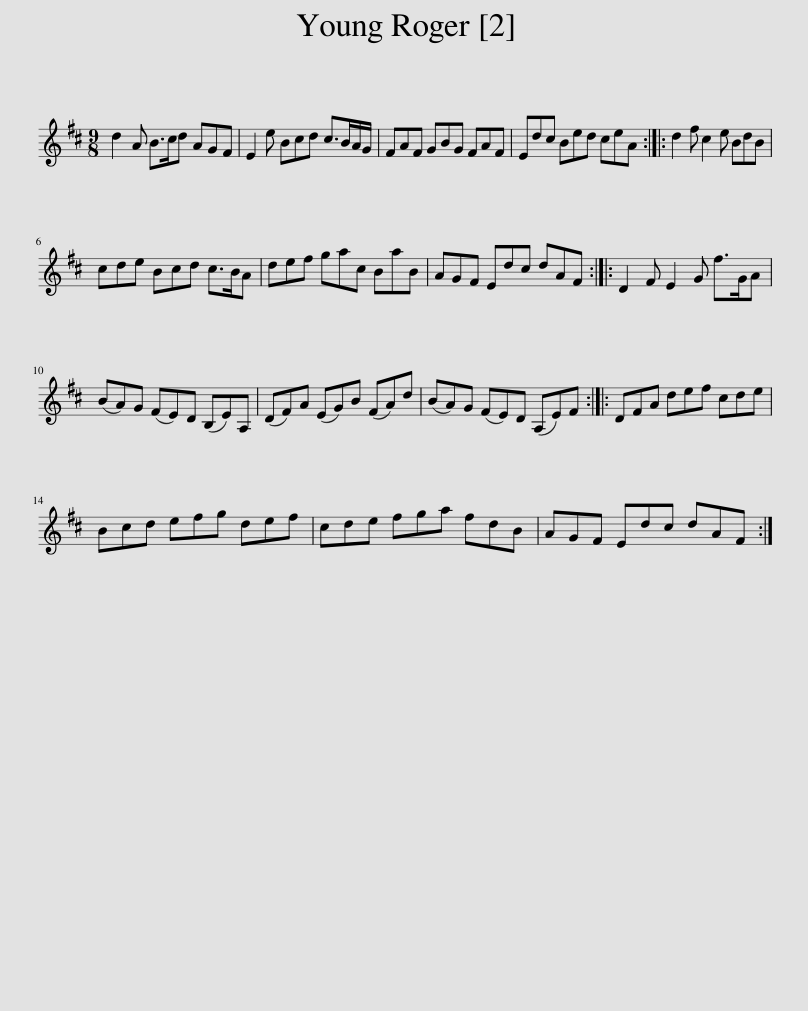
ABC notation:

X:1
L:1/8
M:9/8
I:linebreak $
K:D
V:1 treble
V:1
 d2 A B>cd AGF | E2 e Bcd c>BA/G/ | FAF GBG FAF | Edc Bed ceA :: d2 f c2 e BdB |$ %5
 cde Bcd c>BA | def gac BaB | AGF Edc dAF :: D2 F E2 G f>GA |$ (BA)G (FE)D (B,E)A, | %10
 (DF)A (EG)B (FA)d | (BA)G (FE)D (A,E)F :: DFA def cde |$ Bcd efg def | cde fga fdB | %15
 AGF Edc dAF :| %16
